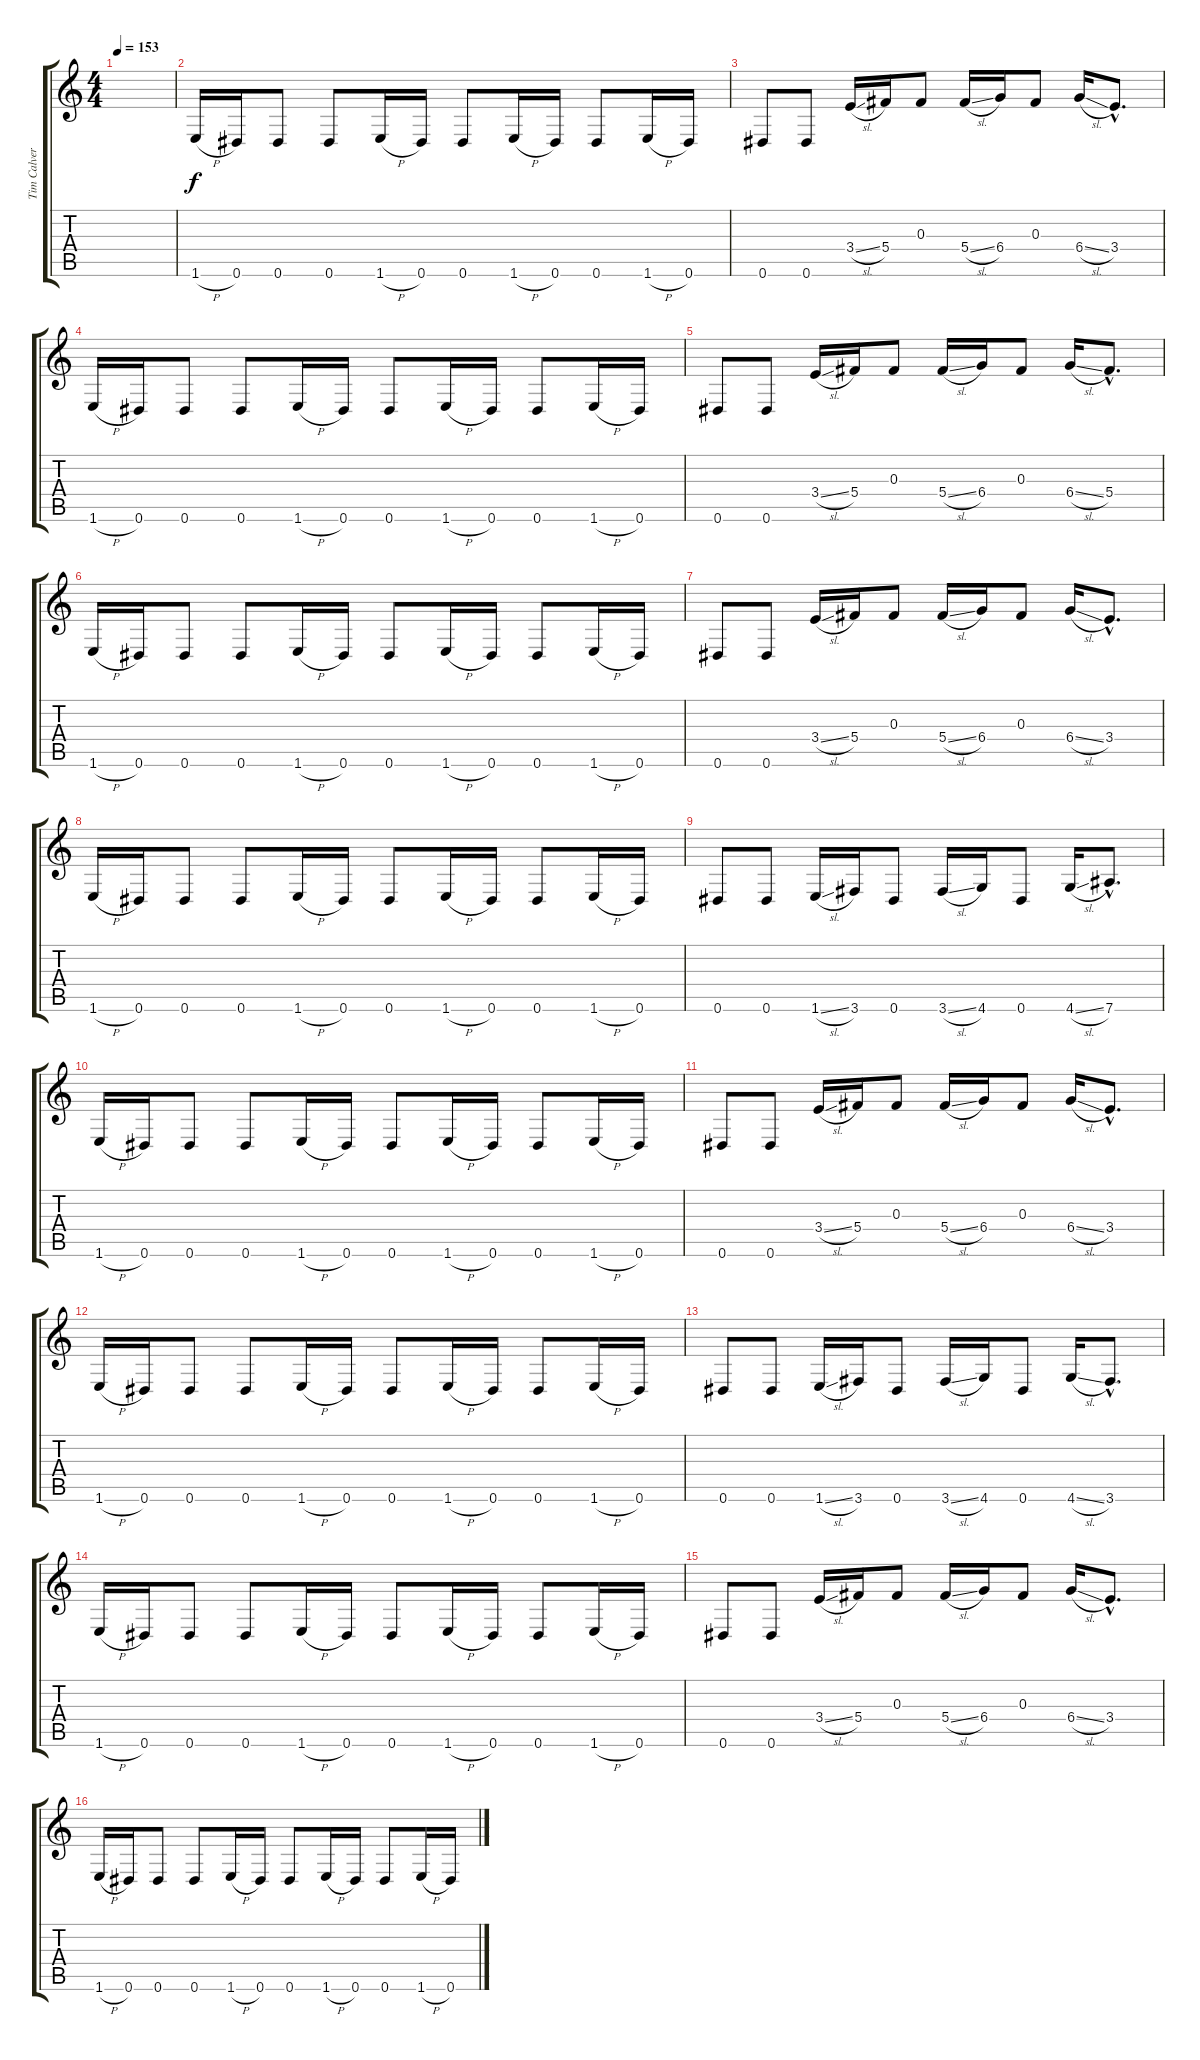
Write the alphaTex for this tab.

\track ("Tim Calvert" "Tim Calver") {instrument distortionguitar}
\staff {score tabs}
\tuning (Eb4 Bb3 Gb3 Db3 Ab2 Eb2) {hide}
\ts (4 4)
\tempo 153
\clef g2
\ks c
|
1.6{h}.16 0.6.16 0.6.8 0.6.8 1.6{h}.16 0.6.16 0.6.8 1.6{h}.16 0.6.16 0.6.8 1.6{h}.16 0.6.16 |
0.6.8 0.6.8 3.4{sl}.16 5.4.16 0.3.8 5.4{sl}.16 6.4.16 0.3.8 6.4{sl}.16 3.4{hac}.8{d} |
1.6{h}.16 0.6.16 0.6.8 0.6.8 1.6{h}.16 0.6.16 0.6.8 1.6{h}.16 0.6.16 0.6.8 1.6{h}.16 0.6.16 |
0.6.8 0.6.8 3.4{sl}.16 5.4.16 0.3.8 5.4{sl}.16 6.4.16 0.3.8 6.4{sl}.16 5.4{hac}.8{d} |
1.6{h}.16 0.6.16 0.6.8 0.6.8 1.6{h}.16 0.6.16 0.6.8 1.6{h}.16 0.6.16 0.6.8 1.6{h}.16 0.6.16 |
0.6.8 0.6.8 3.4{sl}.16 5.4.16 0.3.8 5.4{sl}.16 6.4.16 0.3.8 6.4{sl}.16 3.4{hac}.8{d} |
1.6{h}.16 0.6.16 0.6.8 0.6.8 1.6{h}.16 0.6.16 0.6.8 1.6{h}.16 0.6.16 0.6.8 1.6{h}.16 0.6.16 |
0.6.8 0.6.8 1.6{sl}.16 3.6.16 0.6.8 3.6{sl}.16 4.6.16 0.6.8 4.6{sl}.16 7.6{hac}.8{d} |
1.6{h}.16 0.6.16 0.6.8 0.6.8 1.6{h}.16 0.6.16 0.6.8 1.6{h}.16 0.6.16 0.6.8 1.6{h}.16 0.6.16 |
0.6.8 0.6.8 3.4{sl}.16 5.4.16 0.3.8 5.4{sl}.16 6.4.16 0.3.8 6.4{sl}.16 3.4{hac}.8{d} |
1.6{h}.16 0.6.16 0.6.8 0.6.8 1.6{h}.16 0.6.16 0.6.8 1.6{h}.16 0.6.16 0.6.8 1.6{h}.16 0.6.16 |
0.6.8 0.6.8 1.6{sl}.16 3.6.16 0.6.8 3.6{sl}.16 4.6.16 0.6.8 4.6{sl}.16 3.6{hac}.8{d} |
1.6{h}.16 0.6.16 0.6.8 0.6.8 1.6{h}.16 0.6.16 0.6.8 1.6{h}.16 0.6.16 0.6.8 1.6{h}.16 0.6.16 |
0.6.8 0.6.8 3.4{sl}.16 5.4.16 0.3.8 5.4{sl}.16 6.4.16 0.3.8 6.4{sl}.16 3.4{hac}.8{d} |
1.6{h}.16 0.6.16 0.6.8 0.6.8 1.6{h}.16 0.6.16 0.6.8 1.6{h}.16 0.6.16 0.6.8 1.6{h}.16 0.6.16
